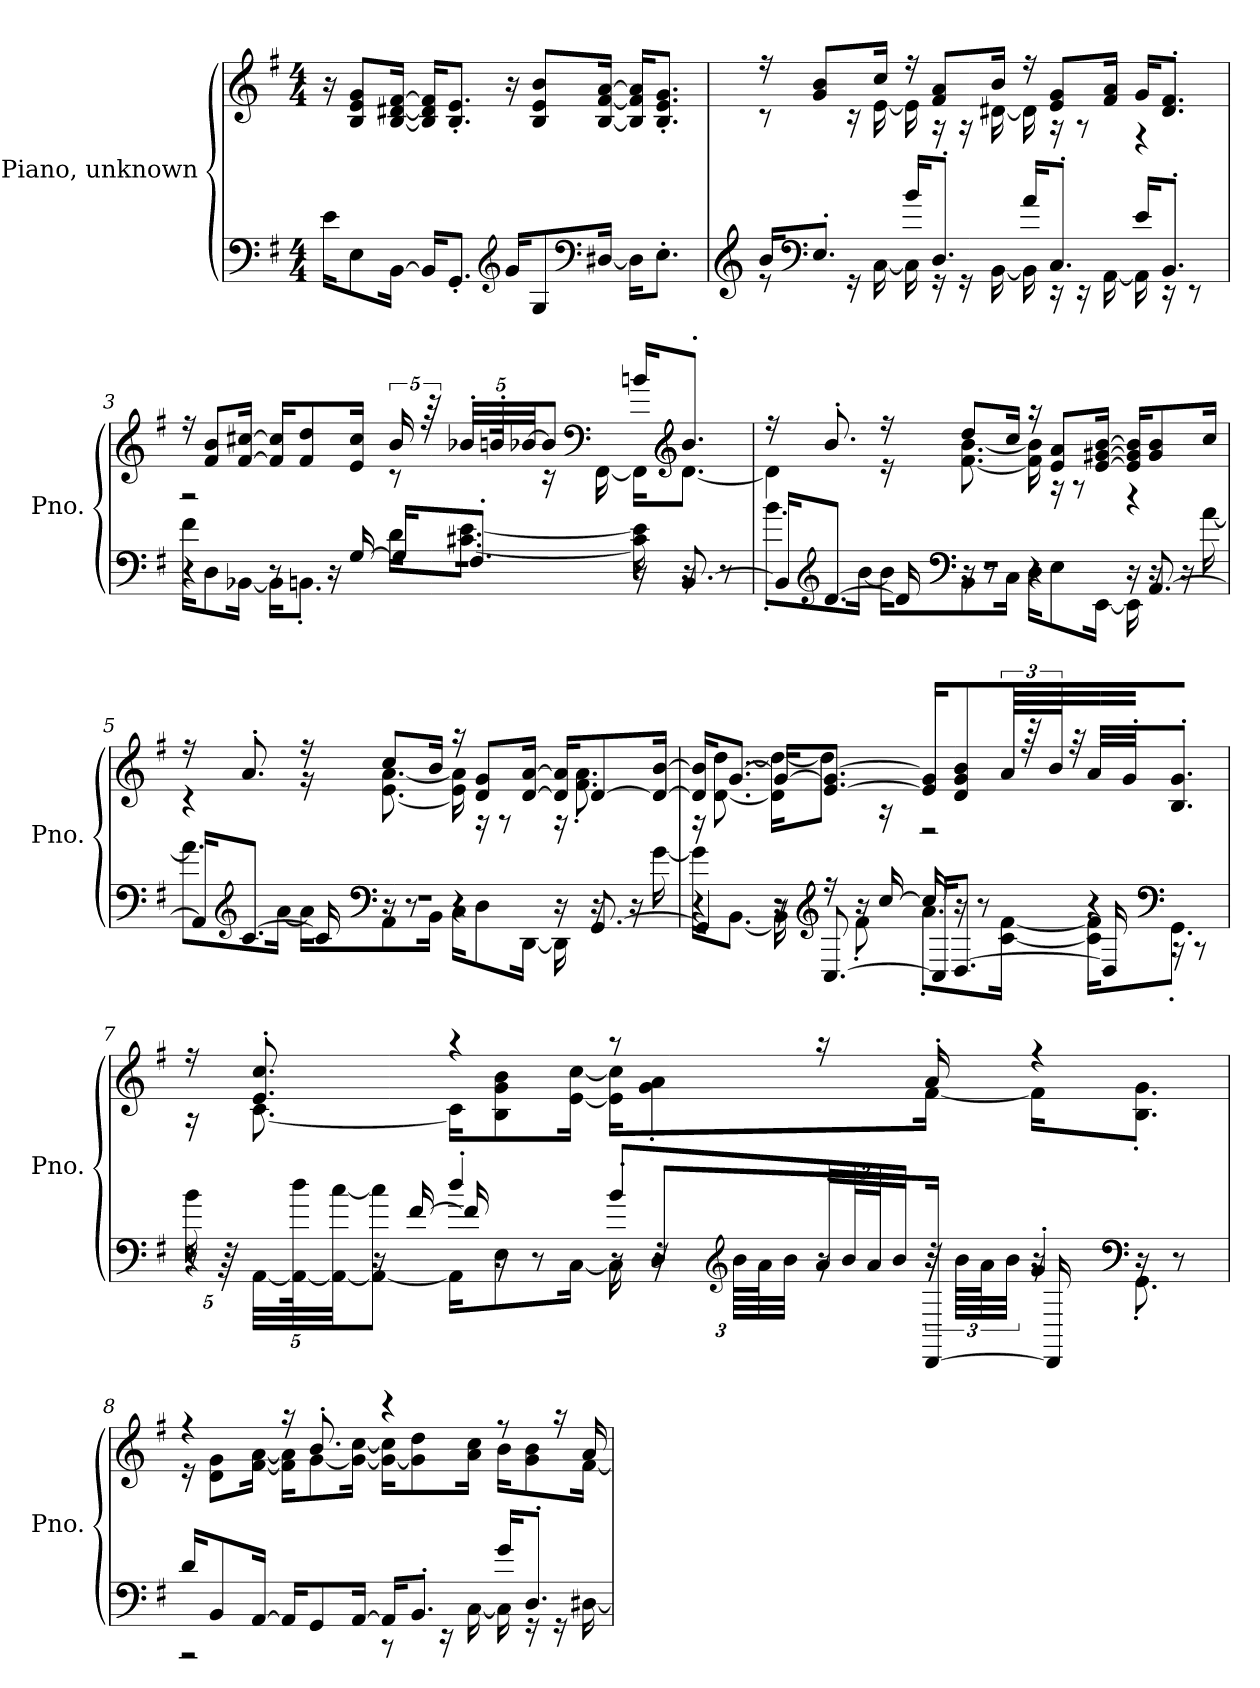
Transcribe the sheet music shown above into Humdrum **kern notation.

**kern	**kern
*part1	*part1
*staff2	*staff1
*I"Piano, unknown	*
*I'Pno.	*
*clefF4	*clefG2
*k[f#]	*k[f#]
*M4/4	*M4/4
*MM120	*MM120
=1	=1
16e\KL	16r
8E\	8B/ 8e/ 8g/L
[16BB\Jk	[16B/ [16d#X/ [16f#/Jk
16BB/KL]	16B/] 16d#/] 16f#/]KL
8.GG'/J	8.B/' 8.e/'J
*clefG2	*
16g/KL	16r
8G/	8B/ 8e/ 8b/L
*clefF4	*
[16D#X/Jk	[16B/ [16f#/ [16a/Jk
16D#\KL]	16B/] 16f#/] 16a/]KL
8.E'\J	8.B/' 8.e/' 8.g/'J
=2	=2
*clefG2	*
*^	*^
16b/KL	8r	16r	8r
*clefF4	*	*	*
8.E'/J	.	8g/ 8b/L	.
.	16r	.	16r
.	[16C\	16cc/Jk	[16e\
16b/KL	16C\]	16r	16e\]
8.D'/J	16r	8f#/ 8a/L	16r
.	16r	.	16r
.	[16BB\	16b/Jk	[16d#X\
16a/KL	16BB\]	16r	16d#\]
8.C'/J	16r	8e/ 8g/L	16r
.	16r	.	8r
.	[16AA\	16f#/ 16a/Jk	.
16e/KL	16AA\]	16g/KL	4r
8.BB'/J	16r	8.d#/' 8.f#/'J	.
.	8r	.	.
!!LO:LB:g=z	!!
=3	=3	=3	=3
*	*^	*	*
1r	16f#\KL	4r	16r	2r
.	8D\	.	8f#/ 8b/L	.
.	[16BB-X\Jk	.	[16f#/ [16cc#X/Jk	.
.	16BB-\KL]	8r	16f#/] 16cc#/]KL	.
.	8.BBn'\J	.	8f#/ 8dd/	.
.	.	16r	.	.
.	.	[16G/	16e/ 16cc#/Jk	.
.	16d\KL	16G/KL]	20b/	8r
.	.	.	80r	.
.	[8.c#X\ [8.e\J	8.F#'/J	40b-X'/LLL	.
.	.	.	80bn'/K	.
.	.	.	[40b-X/JJ	.
.	.	.	8b-/J]	16r
*	*	*	*clefF4	*
.	.	.	.	[16FF#\
.	16c#\] 16e\]	16r	16bn/KL	16FF#\KL]
*	*	*	*clefG2	*
.	16r	[8.BB/	8.b'/J	[8.d\J
.	8r	.	.	.
!!LO:LB:g=z	!!
=4	=4	=4	=4	=4
1r	8.b'\L	16BB/KL]	16r	4d\]
*clefG2	*	*	*	*
.	.	[8.d/J	8.b'/	.
.	[16b\Jk	.	.	.
.	16b\KL]	16d/]	16r	16r
*clefF4	*	*	*	*
.	8BB\	16r	8dd/L	[8.f#\ [8.b\
.	.	8r	.	.
.	16C\Jk	.	16cc/Jk	.
.	16D\KL	4r	16r	16f#\] 16b\]
.	8E\	.	8e/ 8a/L	16r
.	.	.	.	8r
.	[16EE\Jk	.	[16e/ [16g#X/ [16b/Jk	.
.	16EE\]	16r	16e/] 16g#/] 16b/]KL	4r
.	16r	[8.AA/	8g#/ 8b/	.
.	16r	.	.	.
.	[16a\	.	16cc/Jk	.
!!LO:LB:g=z	!!
=5	=5	=5	=5	=5
1r	8.a\L]	16AA/KL]	16r	4r
*clefG2	*	*	*	*
.	.	[8.c/J	8.a'/	.
.	[16a\Jk	.	.	.
.	16a\KL]	16c/]	16r	16r
*clefF4	*	*	*	*
.	8AA\	16r	8cc/L	[8.e\ [8.a\
.	.	8r	.	.
.	16BB\Jk	.	16b/Jk	.
.	16C\KL	4r	16r	16e\] 16a\]
.	8D\	.	8d/ 8g/L	16r
.	.	.	.	8r
.	[16DD\Jk	.	[16d/ [16a/Jk	.
.	16DD\]	16r	16d/] 16a/]KL	16r
.	16r	[8.GG/	[8d/	8.f#\' 8.a\'
.	16r	.	.	.
.	[16g\	.	16d/_ [16b/Jk	.
!!LO:LB:g=z	!!
=6	=6	=6	=6	=6
4r	16g\KL]	4GG/]	16d/] 16b/]KL	16r
.	[8.BB\J	.	[8.g/J	[8.d\ [8.dd\
8r	16BB\]	16r	16g/KL_	16d\] 16dd\_KL
*clefG2	*	*	*	*
.	16r	[8.C/	[8.e/ 8.g/_J	8dd\J]
16r	8f#'\	.	.	.
[16cc/	.	.	.	16r
16cc/]	8.a'\L	16C/KL]	16e/] 16g/]KL	2r
16r	.	[8.D/J	8d/ 8g/ 8b/	.
8r	.	.	.	.
.	[16c\ [16f#\Jk	.	96a/Jkkk	.
.	.	.	96r	.
.	.	.	96b/	.
.	.	.	32r	.
4r	16c\] 16f#\]KL	16D/]	32a/LLL	.
.	.	.	32g'/JJ	.
*clefF4	*	*	*	*
.	8.GG'\J	16r	8.B/' 8.g/'J	.
.	.	8r	.	.
!!LO:LB:g=z	!!
=7	=7	=7	=7	=7
4r	20b\	8r	16r	16r
.	80r	.	.	.
.	[40AA\LLL	.	8.e/' 8.cc/'	[8.c\
.	80AA\_ 80dd\K	.	.	.
.	40AA\_ [40cc\JJ	.	.	.
.	8AA\_ 8cc\]J	16r	.	.
.	.	[16f#/	.	.
4dd'/	16AA\KL]	16f#/]	4r	16c\KL]
.	8E\	16r	.	8B\ 8g\ 8b\
.	.	8r	.	.
.	[16C\Jk	.	.	[16e\ [16cc\Jk
8b'/L	16C\]	16r	8r	16e\] 16cc\]KL
.	48r	8D/L	.	8g\' 8a\'
*clefG2	*	*	*	*
.	96b\LLLL	.	.	.
.	96a\J	.	.	.
.	48b\JJJ	.	.	.
*Xbrackettup	*	*	*	*
48a'/LL	16r	.	16r	.
96b/L	.	.	.	.
96a/J	.	.	.	.
48b/JJJ	.	.	.	.
*	*brackettup	*	*	*
16r	48r	[16DD/Jk	16a'/	[16f#\Jk
.	96b\LLLL	.	.	.
.	96a\J	.	.	.
.	48b\JJJ	.	.	.
4g'/	16r	16DD/]	4r	16f#\KL]
*clefF4	*	*	*	*
.	8.GG'\	16r	.	8.B\' 8.g\'J
.	.	8r	.	.
*	*v	*v	*	*
!!LO:PB:g=z	!!
=8	=8	=8	=8
16d/KL	2r	4r	16r
8BB/	.	.	8d\ 8g\L
[16AA/Jk	.	.	[16f#\ [16a\Jk
16AA/KL]	.	16r	16f#\] 16a\]KL
8GG/	.	8.b'/	[8g\
[16AA/Jk	.	.	16g\_ [16cc\Jk
16AA/KL]	8r	4r	16g\_ 16cc\]KL
8.BB'/J	.	.	8g\] 8dd\
.	16r	.	.
.	[16C\	.	16a\ 16cc\Jk
16g/KL	16C\]	8r	16b\KL
8.D'/J	16r	.	8g\ 8b\
.	16r	16r	.
.	[16D#X\	16a/	[16f#\Jk
*v	*v	*	*
*	*v	*v
=	=
*-	*-
